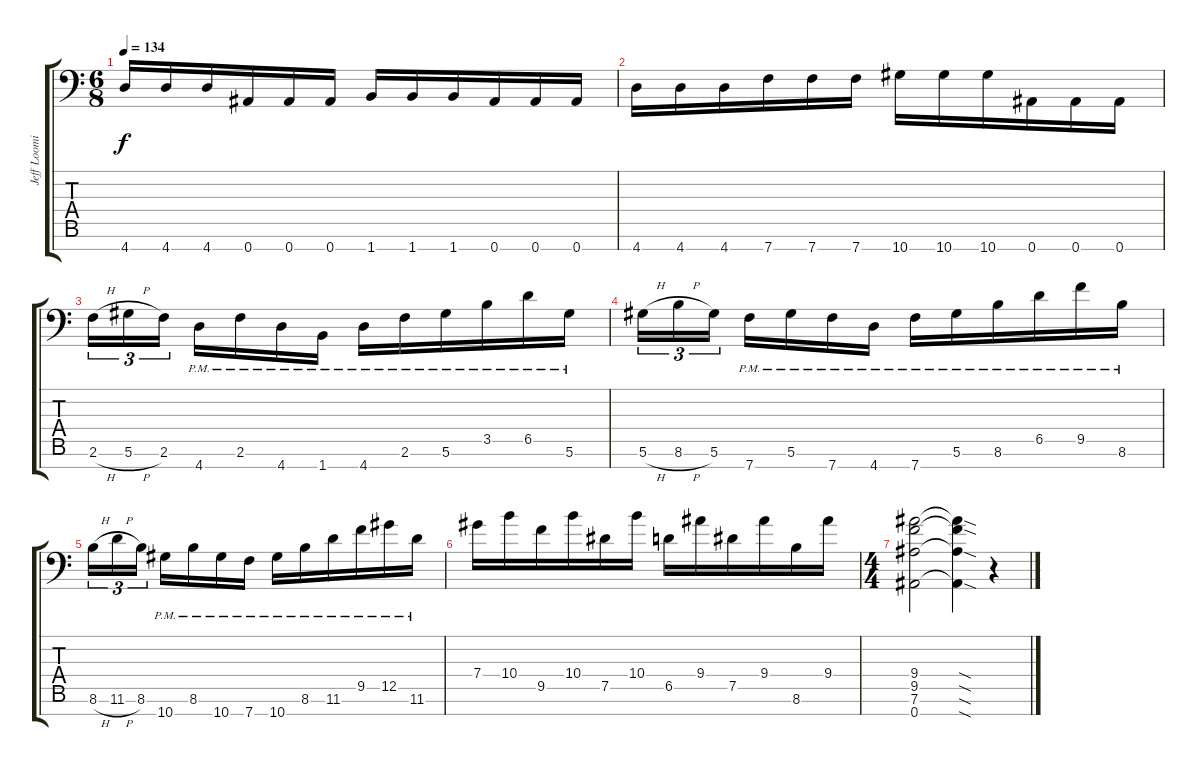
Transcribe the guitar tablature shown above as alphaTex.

\track ("Jeff Loomis" "Jeff Loomi") {instrument distortionguitar}
\staff {score tabs}
\tuning (Eb4 Bb3 Gb3 Db3 Ab2 Eb2 Bb1) {hide}
\ts (6 8)
\tempo 134
\clef f4
\ks c
4.7.16{dy f} 4.7.16 4.7.16 0.7.16 0.7.16 0.7.16 1.7.16 1.7.16 1.7.16 0.7.16 0.7.16 0.7.16 |
4.7.16 4.7.16 4.7.16 7.7.16 7.7.16 7.7.16 10.7.16 10.7.16 10.7.16 0.7.16 0.7.16 0.7.16 |
2.6{h}.16{tu (3 2)} 5.6{h}.16{tu (3 2)} 2.6.16{tu (3 2) beam splitsecondary} 4.7{pm}.16 2.6{pm}.16 4.7{pm}.16 1.7{pm}.16 4.7{pm}.16 2.6{pm}.16 5.6{pm}.16 3.5{pm}.16 6.5{pm}.16 5.6{pm}.16 |
5.6{h}.16{tu (3 2)} 8.6{h}.16{tu (3 2)} 5.6.16{tu (3 2) beam splitsecondary} 7.7{pm}.16 5.6{pm}.16 7.7{pm}.16 4.7{pm}.16 7.7{pm}.16 5.6{pm}.16 8.6{pm}.16 6.5{pm}.16 9.5{pm}.16 8.6{pm}.16 |
8.6{h}.16{tu (3 2)} 11.6{h}.16{tu (3 2)} 8.6.16{tu (3 2) beam splitsecondary} 10.7{pm}.16 8.6{pm}.16 10.7{pm}.16 7.7{pm}.16 10.7{pm}.16 8.6{pm}.16 11.6{pm}.16 9.5{pm}.16 12.5{pm}.16 11.6{pm}.16 |
7.4.16 10.4.16 9.5.16 10.4.16 7.5.16 10.4.16 6.5.16 9.4.16 7.5.16 9.4.16 8.6.16 9.4.16 |
\ts (4 4)
(9.4 9.5 7.6 0.7).2 (9.4{sod t} 9.5{sod t} 7.6{sod t} 0.7{sod t}).4 r.4
